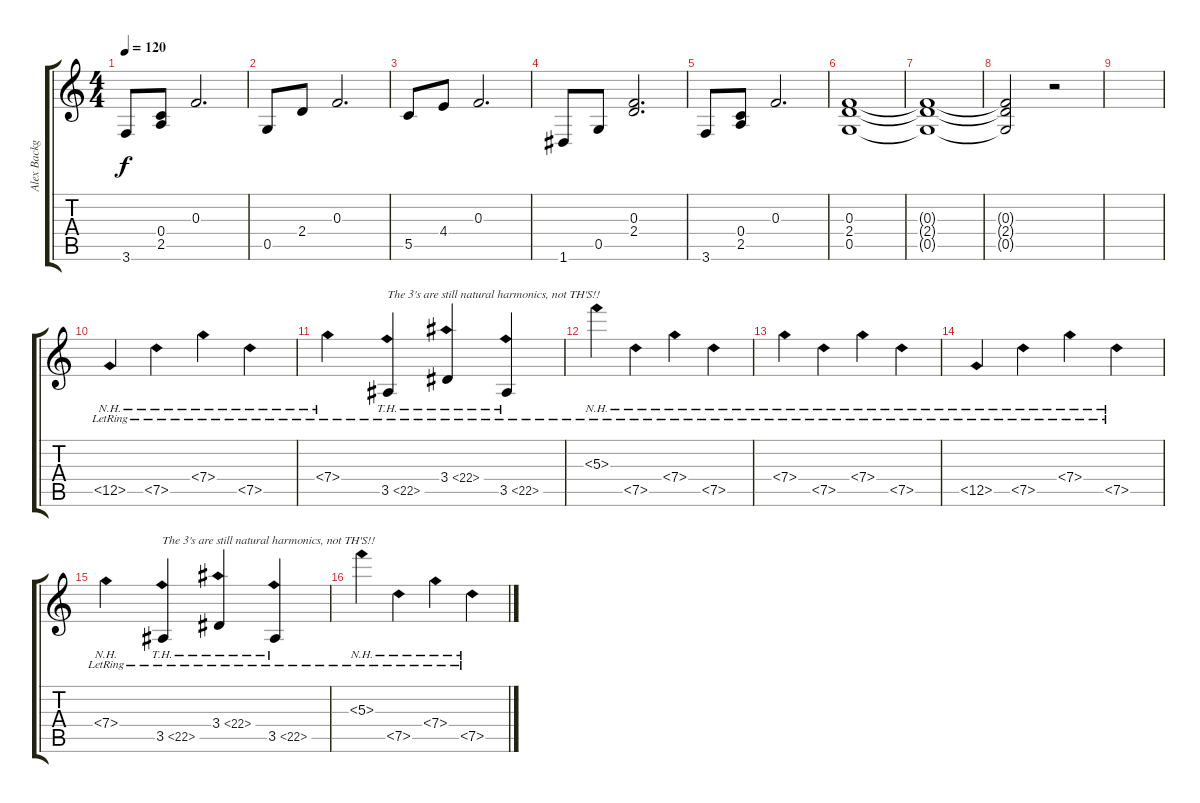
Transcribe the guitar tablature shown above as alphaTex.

\track ("Alex Background Harmonics" "Alex Backg") {instrument electricguitarmuted}
\staff {score tabs}
\tuning (D4 A3 F3 C3 G2 D2) {hide}
\ts (4 4)
\tempo 120
\clef g2
\ks c
3.6.8{dy f} (0.4 2.5).8 0.3.2{d} |
0.5.8 2.4.8 0.3.2{d} |
5.5.8 4.4.8 0.3.2{d} |
1.6.8 0.5.8 (0.3 2.4).2{d} |
3.6.8 (0.4 2.5).8 0.3.2{d} |
(0.3 2.4 0.5).1 |
(0.3{t} 2.4{t} 0.5{t}).1 |
(0.3{t} 2.4{t} 0.5{t}).2{volume 2} r.2 |
|
12.5{nh lr}.4{volume 5} 7.5{nh lr}.4 7.4{nh lr}.4 7.5{nh lr}.4 |
7.4{nh lr}.4 3.5{th 19 lr}.4{txt "The 3's are still natural harmonics, not TH'S!!"} 3.4{th 19 lr}.4 3.5{th 19 lr}.4 |
5.3{nh lr}.4 7.5{nh lr}.4 7.4{nh lr}.4 7.5{nh lr}.4 |
7.4{nh lr}.4 7.5{nh lr}.4 7.4{nh lr}.4 7.5{nh lr}.4 |
12.5{nh lr}.4{volume 9} 7.5{nh lr}.4 7.4{nh lr}.4 7.5{nh lr}.4 |
7.4{nh lr}.4 3.5{th 19 lr}.4{txt "The 3's are still natural harmonics, not TH'S!!"} 3.4{th 19 lr}.4 3.5{th 19 lr}.4 |
5.3{nh lr}.4 7.5{nh lr}.4 7.4{nh lr}.4 7.5{nh lr}.4
